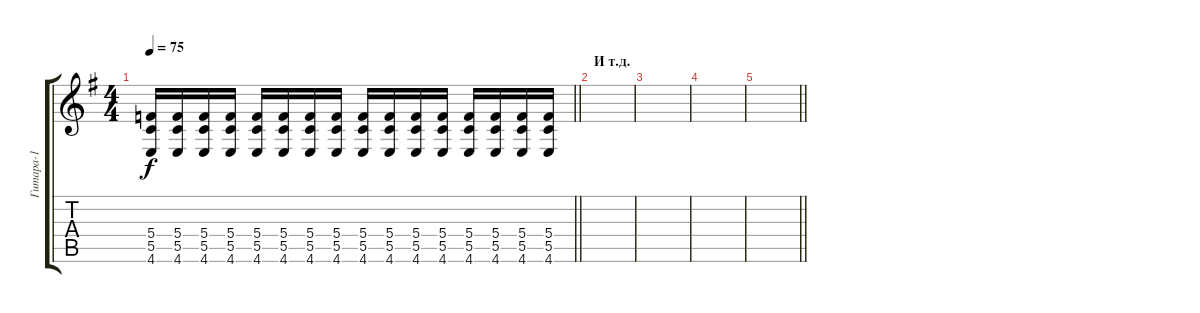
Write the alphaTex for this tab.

\track ("Гитара-1" "Гитара-1") {instrument electricguitarclean}
\staff {score tabs}
\tuning (D4 A3 F3 C3 G2 C2) {hide}
\ts (4 4)
\tempo 75
\clef g2
\barLineRight lightlight
\ks eminor
(5.4 5.5 4.6).16{dy f} (5.4 5.5 4.6).16 (5.4 5.5 4.6).16 (5.4 5.5 4.6).16 (5.4 5.5 4.6).16 (5.4 5.5 4.6).16 (5.4 5.5 4.6).16 (5.4 5.5 4.6).16 (5.4 5.5 4.6).16 (5.4 5.5 4.6).16 (5.4 5.5 4.6).16 (5.4 5.5 4.6).16 (5.4 5.5 4.6).16 (5.4 5.5 4.6).16 (5.4 5.5 4.6).16 (5.4 5.5 4.6).16 |
\section ("" "И т.д.")
|
|
|
\barLineRight lightlight
